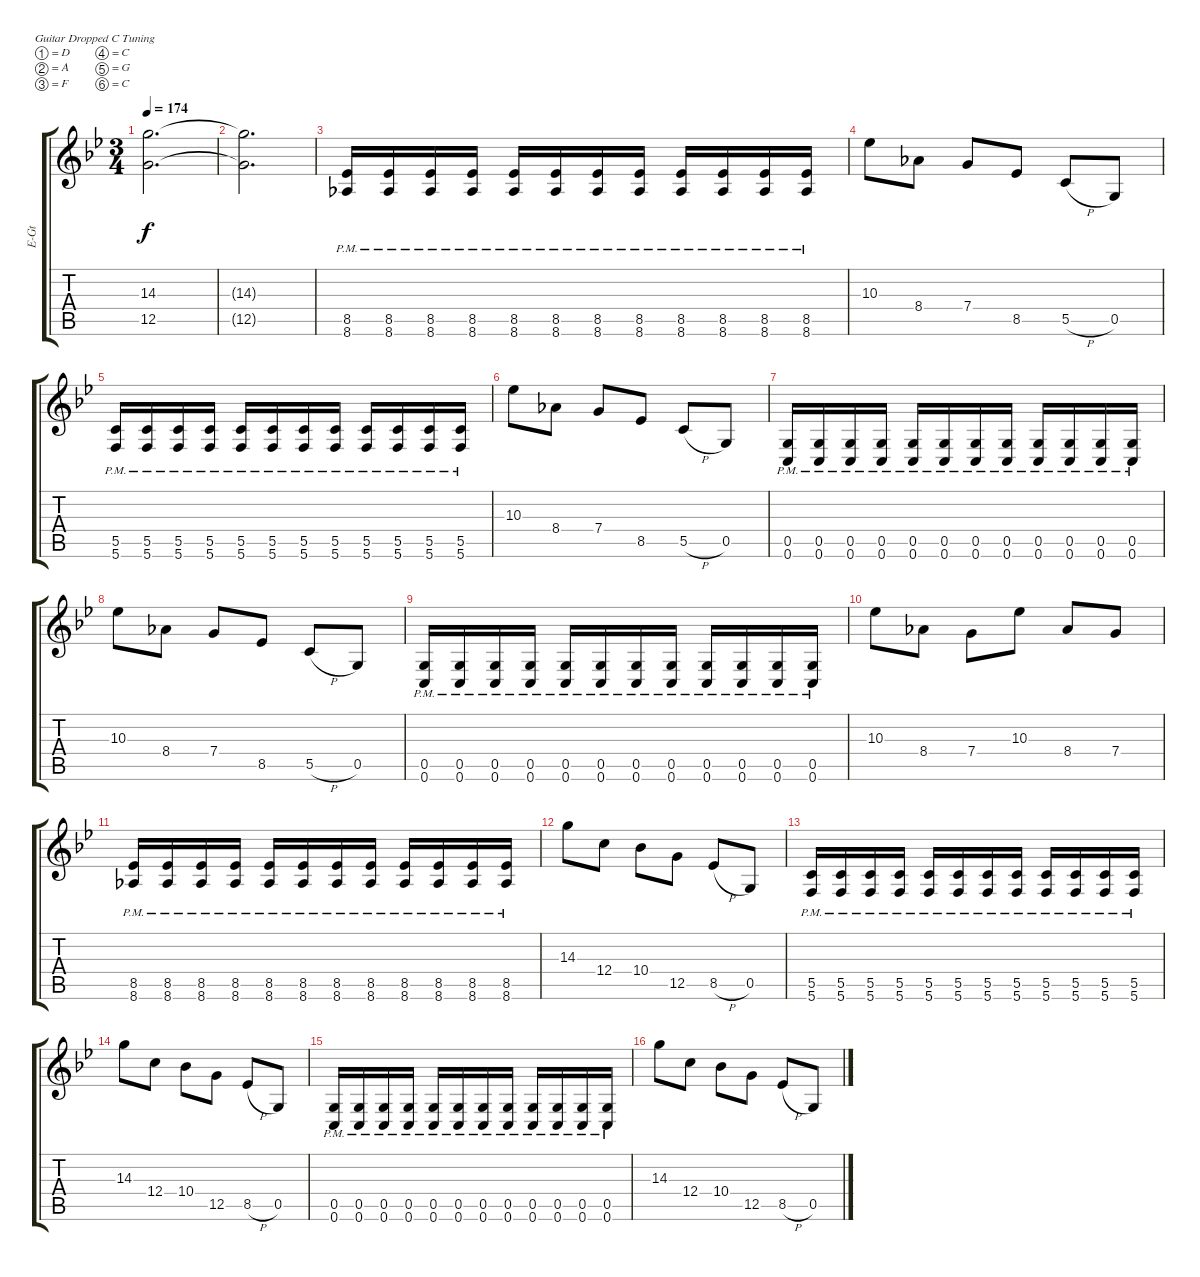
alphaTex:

\bracketExtendMode groupsimilarinstruments
\track ("Adam Dutkiewicz" "E-Gt") {instrument distortionguitar}
\staff {score tabs}
\tuning (D4 A3 F3 C3 G2 C2)
\ts (3 4)
\tempo 174
\clef g2
\ks bb
(14.3{t acc forcenatural} 12.5{t acc forcenatural}).2{d dy f beam Down} |
(14.3{t acc forcenatural} 12.5{t acc forcenatural}).2{d beam Down} |
(8.5{pm acc forcenatural} 8.6{pm acc b}).16{instrument distortionguitar beam Up} (8.5{pm acc forcenatural} 8.6{pm acc b}).16{beam Up} (8.5{pm acc forcenatural} 8.6{pm acc b}).16{beam Up} (8.5{pm acc forcenatural} 8.6{pm acc b}).16{beam Up} (8.5{pm acc forcenatural} 8.6{pm acc b}).16{beam Up} (8.5{pm acc forcenatural} 8.6{pm acc b}).16{beam Up} (8.5{pm acc forcenatural} 8.6{pm acc b}).16{beam Up} (8.5{pm acc forcenatural} 8.6{pm acc b}).16{beam Up} (8.5{pm acc forcenatural} 8.6{pm acc b}).16{beam Up} (8.5{pm acc forcenatural} 8.6{pm acc b}).16{beam Up} (8.5{pm acc forcenatural} 8.6{pm acc b}).16{beam Up} (8.5{pm acc forcenatural} 8.6{pm acc b}).16{beam Up} |
10.3{acc forcenatural}.8{beam Down} 8.4{acc b}.8{beam Down} 7.4{acc forcenatural}.8{beam Up} 8.5{acc forcenatural}.8{beam Up} 5.5{h acc forcenatural}.8{beam Up} 0.5{acc forcenatural}.8{beam Up} |
(5.5{pm acc forcenatural} 5.6{pm acc forcenatural}).16{beam Up} (5.5{pm acc forcenatural} 5.6{pm acc forcenatural}).16{beam Up} (5.5{pm acc forcenatural} 5.6{pm acc forcenatural}).16{beam Up} (5.5{pm acc forcenatural} 5.6{pm acc forcenatural}).16{beam Up} (5.5{pm acc forcenatural} 5.6{pm acc forcenatural}).16{beam Up} (5.5{pm acc forcenatural} 5.6{pm acc forcenatural}).16{beam Up} (5.5{pm acc forcenatural} 5.6{pm acc forcenatural}).16{beam Up} (5.5{pm acc forcenatural} 5.6{pm acc forcenatural}).16{beam Up} (5.5{pm acc forcenatural} 5.6{pm acc forcenatural}).16{beam Up} (5.5{pm acc forcenatural} 5.6{pm acc forcenatural}).16{beam Up} (5.5{pm acc forcenatural} 5.6{pm acc forcenatural}).16{beam Up} (5.5{pm acc forcenatural} 5.6{pm acc forcenatural}).16{beam Up} |
10.3{acc forcenatural}.8{beam Down} 8.4{acc b}.8{beam Down} 7.4{acc forcenatural}.8{beam Up} 8.5{acc forcenatural}.8{beam Up} 5.5{h acc forcenatural}.8{beam Up} 0.5{acc forcenatural}.8{beam Up} |
(0.5{pm acc forcenatural} 0.6{pm acc forcenatural}).16{beam Up} (0.5{pm acc forcenatural} 0.6{pm acc forcenatural}).16{beam Up} (0.5{pm acc forcenatural} 0.6{pm acc forcenatural}).16{beam Up} (0.5{pm acc forcenatural} 0.6{pm acc forcenatural}).16{beam Up} (0.5{pm acc forcenatural} 0.6{pm acc forcenatural}).16{beam Up} (0.5{pm acc forcenatural} 0.6{pm acc forcenatural}).16{beam Up} (0.5{pm acc forcenatural} 0.6{pm acc forcenatural}).16{beam Up} (0.5{pm acc forcenatural} 0.6{pm acc forcenatural}).16{beam Up} (0.5{pm acc forcenatural} 0.6{pm acc forcenatural}).16{beam Up} (0.5{pm acc forcenatural} 0.6{pm acc forcenatural}).16{beam Up} (0.5{pm acc forcenatural} 0.6{pm acc forcenatural}).16{beam Up} (0.5{pm acc forcenatural} 0.6{pm acc forcenatural}).16{beam Up} |
10.3{acc forcenatural}.8{beam Down} 8.4{acc b}.8{beam Down} 7.4{acc forcenatural}.8{beam Up} 8.5{acc forcenatural}.8{beam Up} 5.5{h acc forcenatural}.8{beam Up} 0.5{acc forcenatural}.8{beam Up} |
(0.5{pm acc forcenatural} 0.6{pm acc forcenatural}).16{beam Up} (0.5{pm acc forcenatural} 0.6{pm acc forcenatural}).16{beam Up} (0.5{pm acc forcenatural} 0.6{pm acc forcenatural}).16{beam Up} (0.5{pm acc forcenatural} 0.6{pm acc forcenatural}).16{beam Up} (0.5{pm acc forcenatural} 0.6{pm acc forcenatural}).16{beam Up} (0.5{pm acc forcenatural} 0.6{pm acc forcenatural}).16{beam Up} (0.5{pm acc forcenatural} 0.6{pm acc forcenatural}).16{beam Up} (0.5{pm acc forcenatural} 0.6{pm acc forcenatural}).16{beam Up} (0.5{pm acc forcenatural} 0.6{pm acc forcenatural}).16{beam Up} (0.5{pm acc forcenatural} 0.6{pm acc forcenatural}).16{beam Up} (0.5{pm acc forcenatural} 0.6{pm acc forcenatural}).16{beam Up} (0.5{pm acc forcenatural} 0.6{pm acc forcenatural}).16{beam Up} |
10.3{acc forcenatural}.8{beam Down} 8.4{acc b}.8{beam Down} 7.4{acc forcenatural}.8{beam Down} 10.3{acc forcenatural}.8{beam Down} 8.4{acc b}.8{beam Up} 7.4{acc forcenatural}.8{beam Up} |
(8.5{pm acc forcenatural} 8.6{pm acc b}).16{beam Up} (8.5{pm acc forcenatural} 8.6{pm acc b}).16{beam Up} (8.5{pm acc forcenatural} 8.6{pm acc b}).16{beam Up} (8.5{pm acc forcenatural} 8.6{pm acc b}).16{beam Up} (8.5{pm acc forcenatural} 8.6{pm acc b}).16{beam Up} (8.5{pm acc forcenatural} 8.6{pm acc b}).16{beam Up} (8.5{pm acc forcenatural} 8.6{pm acc b}).16{beam Up} (8.5{pm acc forcenatural} 8.6{pm acc b}).16{beam Up} (8.5{pm acc forcenatural} 8.6{pm acc b}).16{beam Up} (8.5{pm acc forcenatural} 8.6{pm acc b}).16{beam Up} (8.5{pm acc forcenatural} 8.6{pm acc b}).16{beam Up} (8.5{pm acc forcenatural} 8.6{pm acc b}).16{beam Up} |
14.3{acc forcenatural}.8{beam Down} 12.4{acc forcenatural}.8{beam Down} 10.4{acc forcenatural}.8{beam Down} 12.5{acc forcenatural}.8{beam Down} 8.5{h acc forcenatural}.8{beam Up} 0.5{acc forcenatural}.8{beam Up} |
(5.5{pm acc forcenatural} 5.6{pm acc forcenatural}).16{beam Up} (5.5{pm acc forcenatural} 5.6{pm acc forcenatural}).16{beam Up} (5.5{pm acc forcenatural} 5.6{pm acc forcenatural}).16{beam Up} (5.5{pm acc forcenatural} 5.6{pm acc forcenatural}).16{beam Up} (5.5{pm acc forcenatural} 5.6{pm acc forcenatural}).16{beam Up} (5.5{pm acc forcenatural} 5.6{pm acc forcenatural}).16{beam Up} (5.5{pm acc forcenatural} 5.6{pm acc forcenatural}).16{beam Up} (5.5{pm acc forcenatural} 5.6{pm acc forcenatural}).16{beam Up} (5.5{pm acc forcenatural} 5.6{pm acc forcenatural}).16{beam Up} (5.5{pm acc forcenatural} 5.6{pm acc forcenatural}).16{beam Up} (5.5{pm acc forcenatural} 5.6{pm acc forcenatural}).16{beam Up} (5.5{pm acc forcenatural} 5.6{pm acc forcenatural}).16{beam Up} |
14.3{acc forcenatural}.8{beam Down} 12.4{acc forcenatural}.8{beam Down} 10.4{acc forcenatural}.8{beam Down} 12.5{acc forcenatural}.8{beam Down} 8.5{h acc forcenatural}.8{beam Up} 0.5{acc forcenatural}.8{beam Up} |
(0.5{pm acc forcenatural} 0.6{pm acc forcenatural}).16{beam Up} (0.5{pm acc forcenatural} 0.6{pm acc forcenatural}).16{beam Up} (0.5{pm acc forcenatural} 0.6{pm acc forcenatural}).16{beam Up} (0.5{pm acc forcenatural} 0.6{pm acc forcenatural}).16{beam Up} (0.5{pm acc forcenatural} 0.6{pm acc forcenatural}).16{beam Up} (0.5{pm acc forcenatural} 0.6{pm acc forcenatural}).16{beam Up} (0.5{pm acc forcenatural} 0.6{pm acc forcenatural}).16{beam Up} (0.5{pm acc forcenatural} 0.6{pm acc forcenatural}).16{beam Up} (0.5{pm acc forcenatural} 0.6{pm acc forcenatural}).16{beam Up} (0.5{pm acc forcenatural} 0.6{pm acc forcenatural}).16{beam Up} (0.5{pm acc forcenatural} 0.6{pm acc forcenatural}).16{beam Up} (0.5{pm acc forcenatural} 0.6{pm acc forcenatural}).16{beam Up} |
14.3{acc forcenatural}.8{beam Down} 12.4{acc forcenatural}.8{beam Down} 10.4{acc forcenatural}.8{beam Down} 12.5{acc forcenatural}.8{beam Down} 8.5{h acc forcenatural}.8{beam Up} 0.5{acc forcenatural}.8{beam Up}
